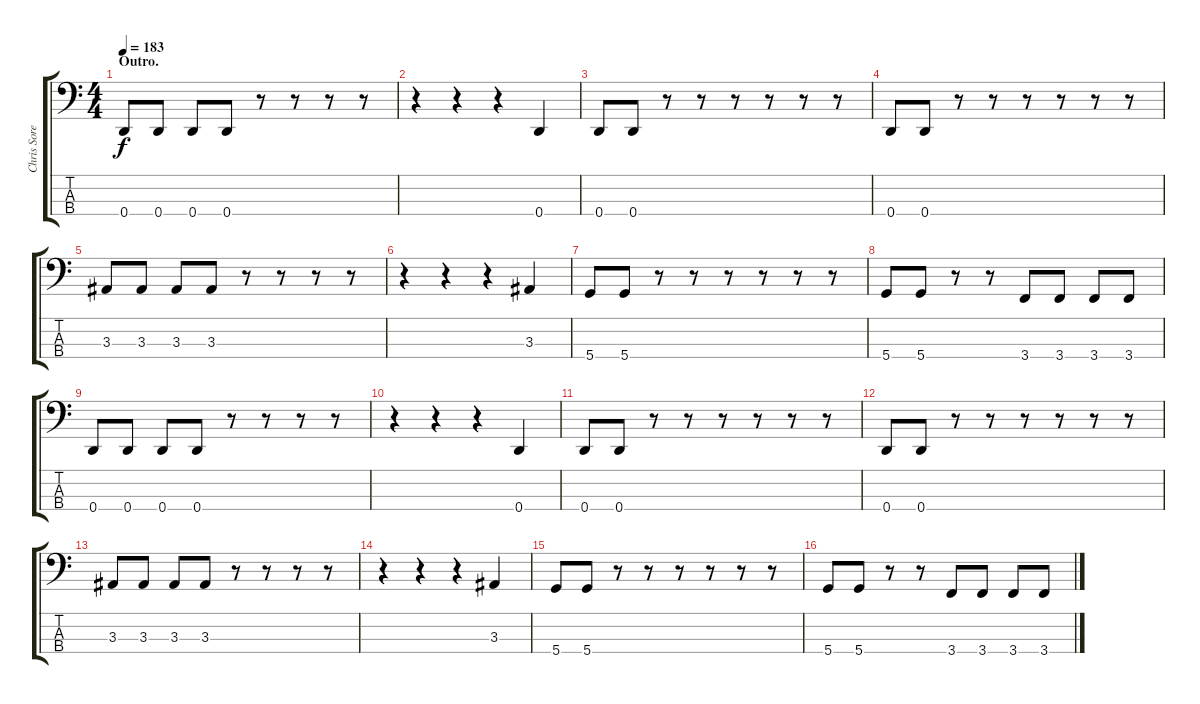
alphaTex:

\track ("Chris Sorenson" "Chris Sore") {instrument electricbasspick}
\staff {score tabs}
\tuning (F2 C2 G1 D1) {hide}
\ts (4 4)
\section ("" "Outro.")
\tempo 183
\clef f4
\ks c
0.4.8{dy f} 0.4.8 0.4.8 0.4.8 r.8 r.8 r.8 r.8 |
r.4 r.4 r.4 0.4.4 |
0.4.8 0.4.8 r.8 r.8 r.8 r.8 r.8 r.8 |
0.4.8 0.4.8 r.8 r.8 r.8 r.8 r.8 r.8 |
3.3.8 3.3.8 3.3.8 3.3.8 r.8 r.8 r.8 r.8 |
r.4 r.4 r.4 3.3.4 |
5.4.8 5.4.8 r.8 r.8 r.8 r.8 r.8 r.8 |
5.4.8 5.4.8 r.8 r.8 3.4.8 3.4.8 3.4.8 3.4.8 |
0.4.8 0.4.8 0.4.8 0.4.8 r.8 r.8 r.8 r.8 |
r.4 r.4 r.4 0.4.4 |
0.4.8 0.4.8 r.8 r.8 r.8 r.8 r.8 r.8 |
0.4.8 0.4.8 r.8 r.8 r.8 r.8 r.8 r.8 |
3.3.8 3.3.8 3.3.8 3.3.8 r.8 r.8 r.8 r.8 |
r.4 r.4 r.4 3.3.4 |
5.4.8 5.4.8 r.8 r.8 r.8 r.8 r.8 r.8 |
5.4.8 5.4.8 r.8 r.8 3.4.8 3.4.8 3.4.8 3.4.8
